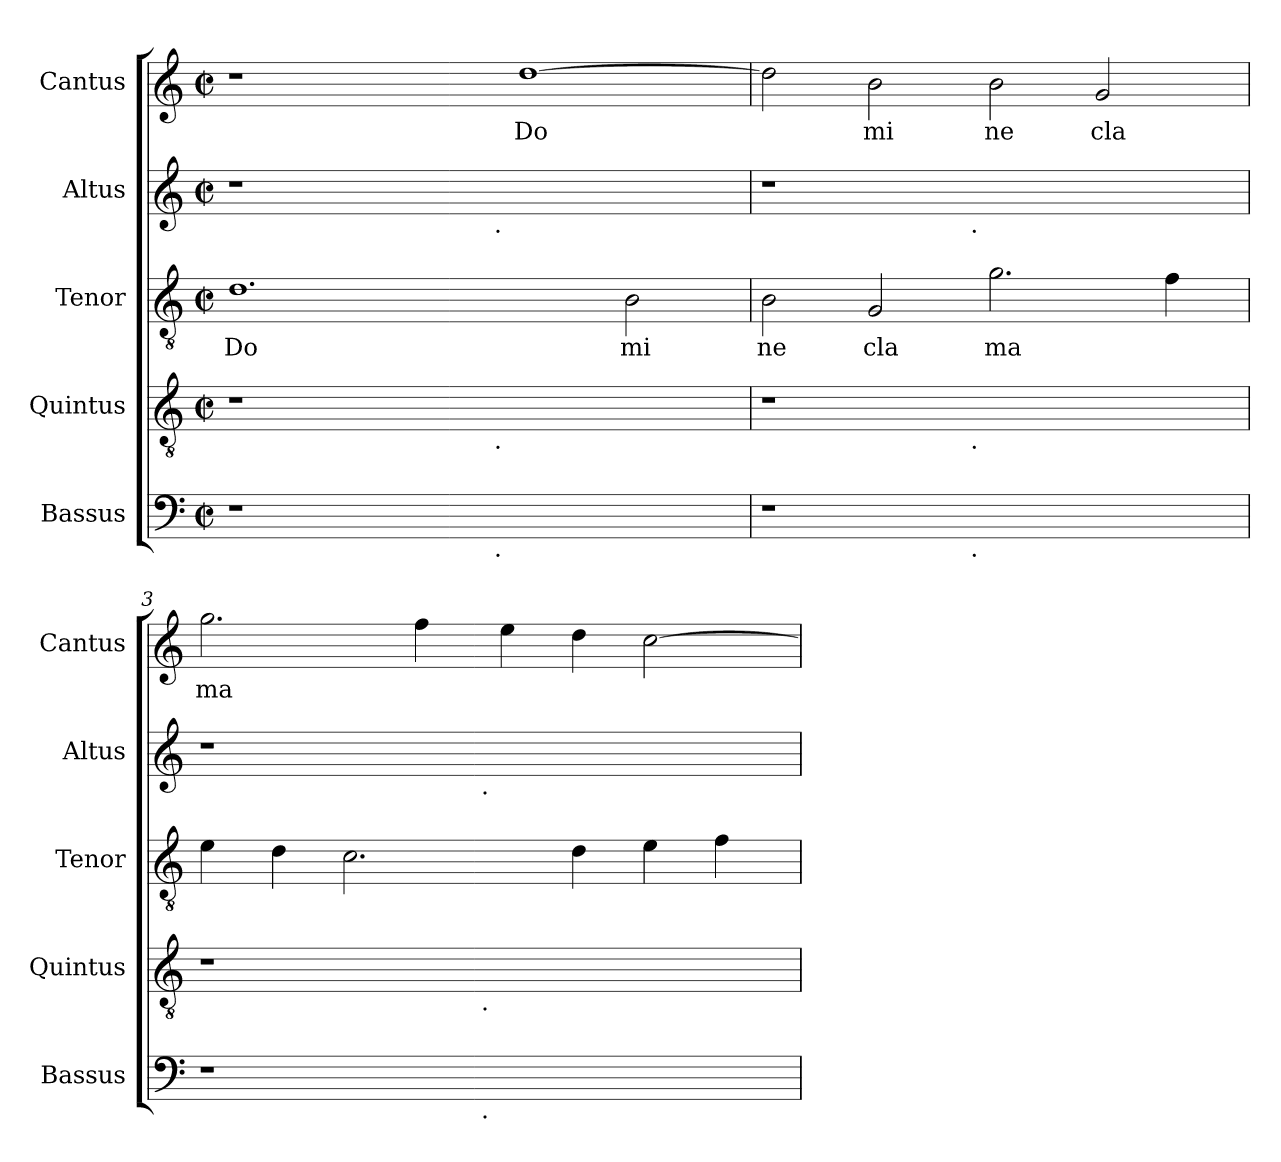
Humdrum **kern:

**kern	**kern	**kern	**text	**kern	**kern	**text
*part5	*part4	*part3	*part3	*part2	*part1	*part1
*staff5	*staff4	*staff3	*staff3	*staff2	*staff1	*staff1
*I"Bassus	*I"Quintus	*I"Tenor	*	*I"Altus	*I"Cantus	*
*I'Bassus	*I'Quintus	*I'Tenor	*	*I'Altus	*I'Cantus	*
!!LO:PB:g=z
*stria5	*stria5	*stria5	*	*stria5	*stria5	*
*clefF4	*clefGv2	*clefGv2	*	*clefG2	*clefG2	*
*k[]	*k[]	*k[]	*	*k[]	*k[]	*
*C:	*C:	*C:	*	*C:	*C:	*
*M2/2	*M2/2	*M2/2	*	*M2/2	*M2/2	*
*met(c|)	*met(c|)	*met(c|)	*	*met(c|)	*met(c|)	*
=1	=1	=1	=1	=1	=1	=1
!	!	!	!LO:LY:b:cj	!	!	!
*^	*^	*	*	*^	*	*
1r	2ryy	1r	2ryy	1.d	Do	1r	2ryy	1r	.
.	4ryy	.	4ryy	.	.	.	4ryy	.	.
.	8ryy	.	8ryy	.	.	.	8ryy	.	.
.	16ryy	.	16ryy	.	.	.	16ryy	.	.
.	64ryy	.	64ryy	.	.	.	64ryy	.	.
!	!	!	!	!	!	!	!LO:TX:b:t=.	!	!
!	!	!	!LO:TX:b:t=.	!	!	!	!	!	!
!	!LO:TX:b:t=.	!	!	!	!	!	!	!	!
.	1ryy	.	1ryy	.	.	.	1ryy	.	.
!	!	!	!	!	!	!	!	!	!LO:LY:b:cj
1ryy	.	1ryy	.	.	.	1ryy	.	[>1dd	Do
!	!	!	!	!	!LO:LY:b:cj	!	!	!	!
.	.	.	.	2B\	mi	.	.	.	.
.	32.ryy	.	32.ryy	.	.	.	32.ryy	.	.
=2	=2	=2	=2	=2	=2	=2	=2	=2	=2
!	!	!	!	!	!LO:LY:b:cj	!	!	!	!LO:LY:b:cj
1r	2ryy	1r	2ryy	2B\	ne	1r	2ryy	2dd\]	.
!	!	!	!	!	!LO:LY:b:cj	!	!	!	!LO:LY:b:cj
.	4...ryy	.	4...ryy	2G/	cla	.	4...ryy	2b\	mi
!	!	!	!	!	!	!	!LO:TX:b:t=.	!	!
!	!	!	!LO:TX:b:t=.	!	!	!	!	!	!
!	!LO:TX:b:t=.	!	!	!	!	!	!	!	!
.	1ryy	.	1ryy	.	.	.	1ryy	.	.
!	!	!	!	!	!LO:LY:b:cj	!	!	!	!LO:LY:b:cj
1ryy	.	1ryy	.	2.g\	ma	1ryy	.	2b\	ne
!	!	!	!	!	!	!	!	!	!LO:LY:b:cj
.	.	.	.	.	.	.	.	2g/	cla
!	!	!	!	!	!LO:LY:b:cj	!	!	!	!
.	.	.	.	4f\	.	.	.	.	.
.	32ryy	.	32ryy	.	.	.	32ryy	.	.
=3	=3	=3	=3	=3	=3	=3	=3	=3	=3
!	!	!	!	!	!LO:LY:b:cj	!	!	!	!LO:LY:b:cj
1r	2ryy	1r	2ryy	4e\	.	1r	2ryy	2.gg\	ma
!	!	!	!	!	!LO:LY:b:cj	!	!	!	!
.	.	.	.	4d\	.	.	.	.	.
!	!	!	!	!	!LO:LY:b:cj	!	!	!	!
.	4...ryy	.	4...ryy	2.c\	.	.	4...ryy	.	.
!	!	!	!	!	!	!	!	!	!LO:LY:b:cj
.	.	.	.	.	.	.	.	4ff\	.
!	!	!	!	!	!	!	!LO:TX:b:t=.	!	!
!	!	!	!LO:TX:b:t=.	!	!	!	!	!	!
!	!LO:TX:b:t=.	!	!	!	!	!	!	!	!
.	1ryy	.	1ryy	.	.	.	1ryy	.	.
!	!	!	!	!	!	!	!	!	!LO:LY:b:cj
1ryy	.	1ryy	.	.	.	1ryy	.	4ee\	.
!	!	!	!	!	!LO:LY:b:cj	!	!	!	!LO:LY:b:cj
.	.	.	.	4d\	.	.	.	4dd\	.
!	!	!	!	!	!LO:LY:b:cj	!	!	!	!LO:LY:b:cj
.	.	.	.	4e\	.	.	.	[>2cc\	.
!	!	!	!	!	!LO:LY:b:cj	!	!	!	!
.	.	.	.	4f\	.	.	.	.	.
.	32ryy	.	32ryy	.	.	.	32ryy	.	.
*v	*v	*	*	*	*	*v	*v	*	*
*	*v	*v	*	*	*	*	*
=	=	=	=	=	=	=
*-	*-	*-	*-	*-	*-	*-
